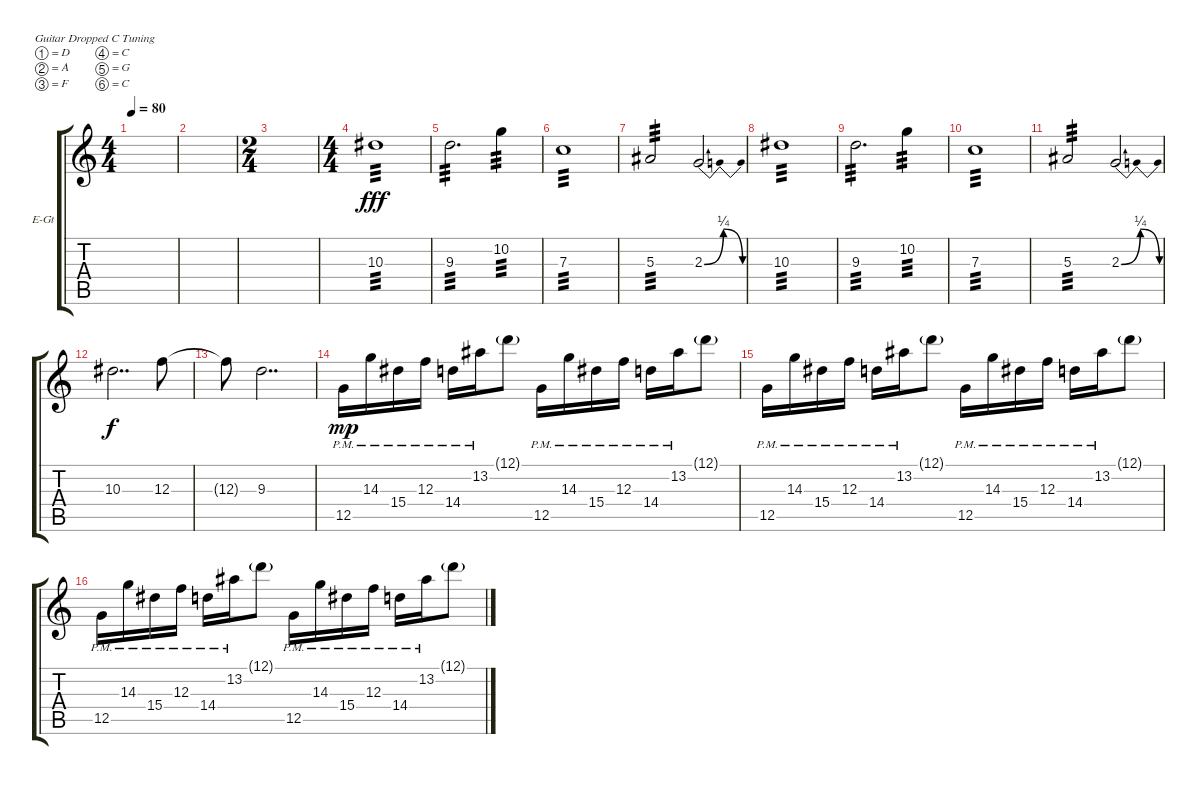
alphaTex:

\defaultSystemsLayout 4
\bracketExtendMode groupsimilarinstruments
\firstSystemTrackNameOrientation horizontal
\otherSystemsTrackNameOrientation horizontal
\track ("Guitar l" "E-Gt") {instrument overdrivenguitar}
\staff {score tabs}
\tuning (D4 A3 F3 C3 G2 C2)
\ts (4 4)
\tempo 80
\clef g2
\ks c
|
|
\ts (2 4)
|
\ts (4 4)
10.3.1{tp 3 dy fff} |
9.3.2{d tp 3} 10.2.4{tp 3} |
7.3.1{tp 3} |
5.3.2{tp 3} 2.3{be (bendrelease 0 0 20.4 1 20.4 1 30 0)}.2 |
10.3.1{tp 3} |
9.3.2{d tp 3} 10.2.4{tp 3} |
7.3.1{tp 3} |
5.3.2{tp 3} 2.3{be (bendrelease 0 0 20.4 1 20.4 1 30 0)}.2 |
10.3.2{dd dy f} 12.3.8 |
12.3{t}.8 9.3.2{dd} |
12.5{pm}.16{dy mp} 14.3{pm}.16 15.4{pm}.16 12.3{pm}.16 14.4{pm}.16 13.2{pm}.16 12.1{g}.8 12.5{pm}.16 14.3{pm}.16 15.4{pm}.16 12.3{pm}.16 14.4{pm}.16 13.2{pm}.16 12.1{g}.8 |
12.5{pm}.16 14.3{pm}.16 15.4{pm}.16 12.3{pm}.16 14.4{pm}.16 13.2{pm}.16 12.1{g}.8 12.5{pm}.16 14.3{pm}.16 15.4{pm}.16 12.3{pm}.16 14.4{pm}.16 13.2{pm}.16 12.1{g}.8 |
12.5{pm}.16 14.3{pm}.16 15.4{pm}.16 12.3{pm}.16 14.4{pm}.16 13.2{pm}.16 12.1{g}.8 12.5{pm}.16 14.3{pm}.16 15.4{pm}.16 12.3{pm}.16 14.4{pm}.16 13.2{pm}.16 12.1{g}.8
